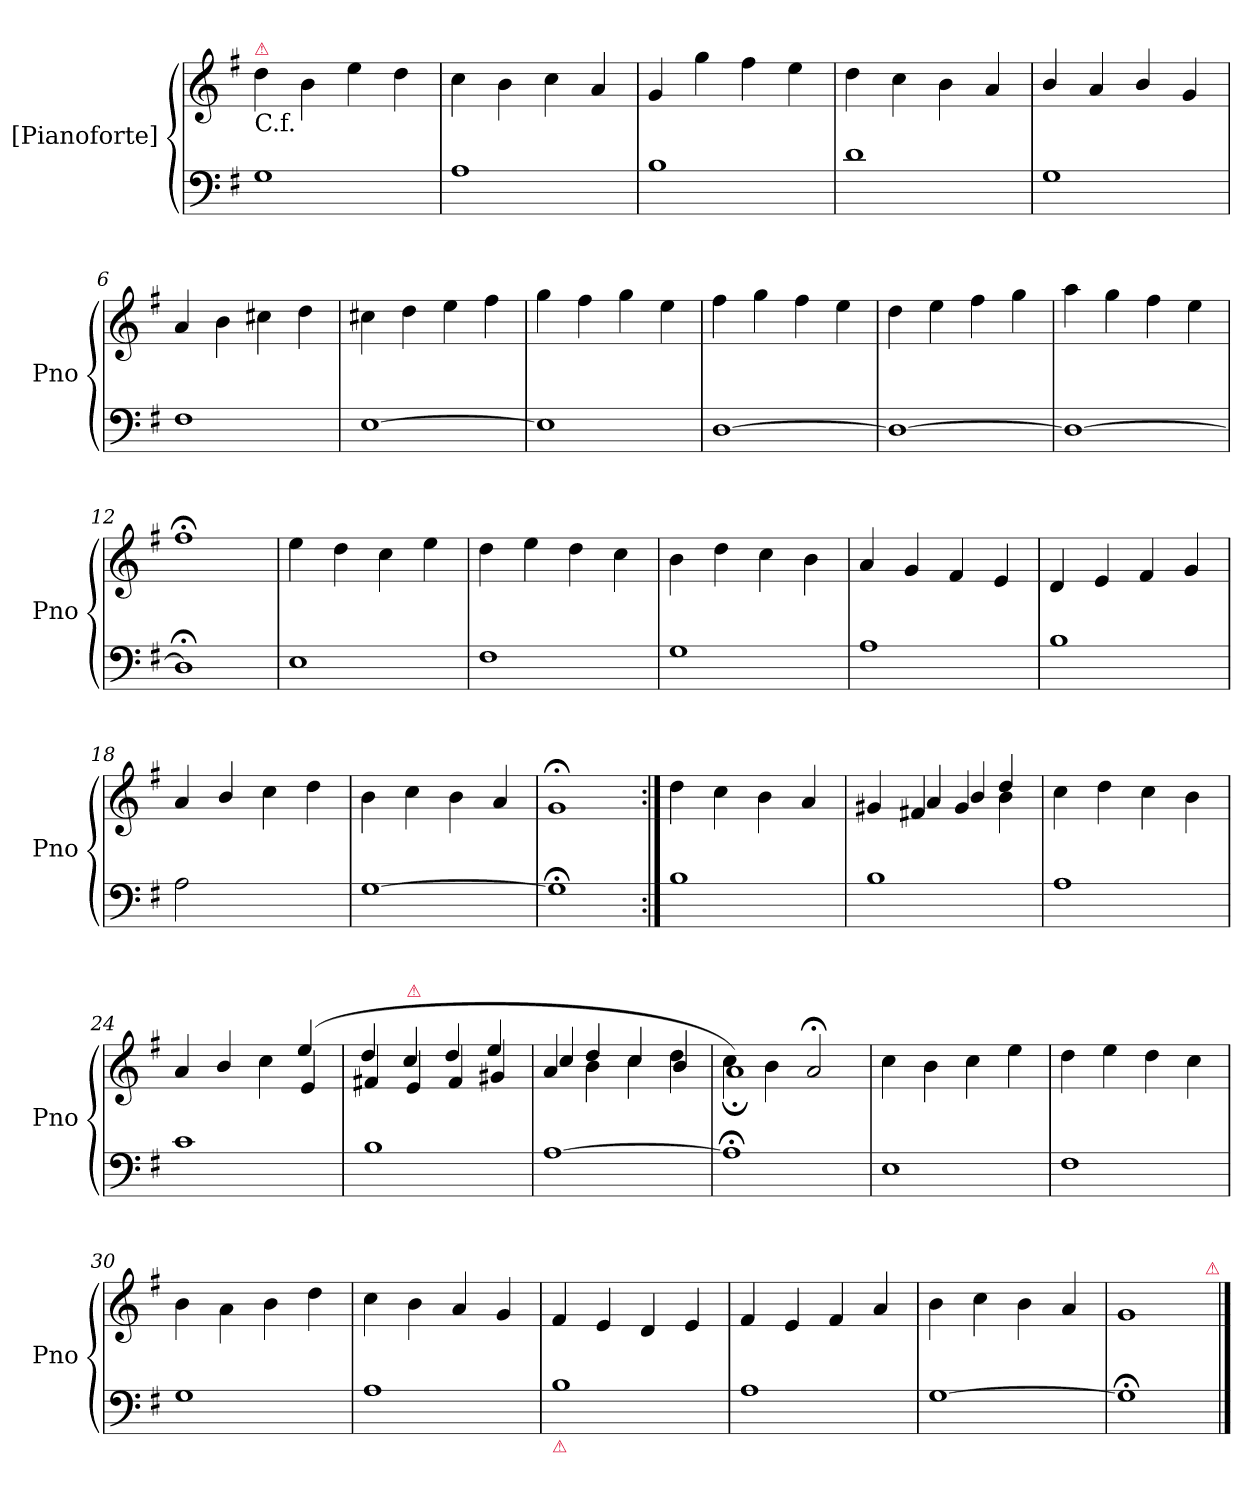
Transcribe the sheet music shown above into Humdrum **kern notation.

**kern	**kern
*part2	*part1
*staff2	*staff1
*I"[Pianoforte]	*I"[Pianoforte]
*I'Pno	*I'Pno
*clefF4	*clefG2
*k[f#]	*k[f#]
*G:	*G:
=1	=1
!	!LO:TX:a:color=crimson:t=⚠
!	!LO:TX:b:t=C.f.
1G	4dd\
.	4b\
.	4ee\
.	4dd\
=2	=2
1A	4cc\
.	4b\
.	4cc\
.	4a/
=3	=3
1B	4g/
.	4gg\
.	4ff#\
.	4ee\
=4	=4
1d	4dd\
.	4cc\
.	4b\
.	4a/
=5	=5
1G	4b/
.	4a/
.	4b/
.	4g/
=6	=6
1F#	4a/
.	4b\
.	4cc#X\
.	4dd\
=7	=7
[1E	4cc#X\
.	4dd\
.	4ee\
.	4ff#\
=8	=8
1E]	4gg\
.	4ff#\
.	4gg\
.	4ee\
=9	=9
[1D	4ff#\
.	4gg\
.	4ff#\
.	4ee\
=10	=10
1D_	4dd\
.	4ee\
.	4ff#\
.	4gg\
=11	=11
1D_	4aa\
.	4gg\
.	4ff#\
.	4ee\
=12	=12
1D;<]	1ff#;<
=13	=13
1E	4ee\
.	4dd\
.	4cc\
.	4ee\
=14	=14
1F#	4dd\
.	4ee\
.	4dd\
.	4cc\
=15	=15
1G	4b\
.	4dd\
.	4cc\
.	4b\
=16	=16
1A	4a/
.	4g/
.	4f#/
.	4e/
=17	=17
1B	4d/
.	4e/
.	4f#/
.	4g/
=18	=18
!LO:N:vis=2	!
1A	4a/
.	4b/
.	4cc\
.	4dd\
=19	=19
[1G	4b\
.	4cc\
.	4b\
.	4a/
=20	=20
1G;<]	1g;<
=21:|!	=21:|!
1B	4dd\
.	4cc\
.	4b\
.	4a/
=22	=22
*	*^
1B	4g#X/	4ryy
.	4f#X/	4a/
.	4g#/	4b/
.	4b\	4dd/
*	*v	*v
=23	=23
1A	4cc\
.	4dd\
.	4cc\
.	4b\
=24	=24
*	*^
1c	4a/	4ryy
.	4b/	4ryy
.	4cc\	4ryy
.	4e/	(4ee/
=25	=25	=25
1B	4f#X/	4dd/
!	!LO:TX:a:color=crimson:t=⚠	!
.	4e/	4cc/
.	4f#/	4dd/
.	4g#X/	4ee/
=26	=26	=26
[1A	4a/	4cc/
.	4b\	4dd/
.	4cc\	4cc/
.	4dd\	4b/
=27	=27	=27
1A;<]	4cc\	1a;<)
.	4b\	.
.	2a;</	.
*	*v	*v
=28	=28
1E	4cc\
.	4b\
.	4cc\
.	4ee\
=29	=29
1F#	4dd\
.	4ee\
.	4dd\
.	4cc\
=30	=30
1G	4b\
.	4a\
.	4b\
.	4dd\
=31	=31
1A	4cc\
.	4b\
.	4a/
.	4g/
=32	=32
!LO:TX:b:color=crimson:t=⚠	!
1B	4f#/
.	4e/
.	4d/
.	4e/
=33	=33
1A	4f#/
.	4e/
.	4f#/
.	4a/
=34	=34
[1G	4b\
.	4cc\
.	4b\
.	4a/
=35	=35
1G;<]	1g
!	!LO:TX:a:color=crimson:t=⚠
==	==
*-	*-
